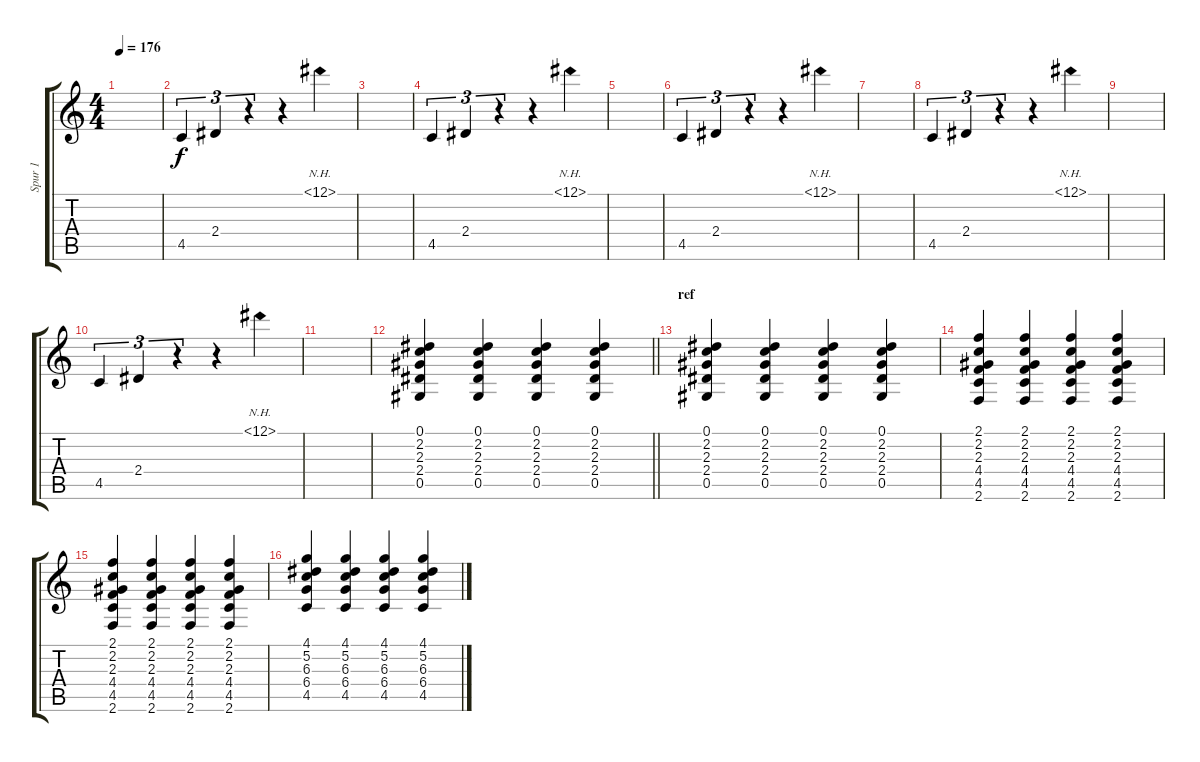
\track ("Spur 1" "Spur 1") {instrument overdrivenguitar}
\staff {score tabs}
\tuning (Eb4 Bb3 Gb3 Db3 Ab2 Eb2) {hide}
\ts (4 4)
\tempo 176
\clef g2
\ks c
|
4.5.4{tu (3 2)} 2.4.4{tu (3 2)} r.4{tu (3 2)} r.4 0.1{nh}.4 |
|
4.5.4{tu (3 2)} 2.4.4{tu (3 2)} r.4{tu (3 2)} r.4 0.1{nh}.4 |
|
4.5.4{tu (3 2)} 2.4.4{tu (3 2)} r.4{tu (3 2)} r.4 0.1{nh}.4 |
|
4.5.4{tu (3 2)} 2.4.4{tu (3 2)} r.4{tu (3 2)} r.4 0.1{nh}.4 |
|
4.5.4{tu (3 2)} 2.4.4{tu (3 2)} r.4{tu (3 2)} r.4 0.1{nh}.4 |
|
\barLineRight lightlight
(0.1 2.2 2.3 2.4 0.5).4 (0.1 2.2 2.3 2.4 0.5).4 (0.1 2.2 2.3 2.4 0.5).4 (0.1 2.2 2.3 2.4 0.5).4 |
\section ("" "ref")
(0.1 2.2 2.3 2.4 0.5).4 (0.1 2.2 2.3 2.4 0.5).4 (0.1 2.2 2.3 2.4 0.5).4 (0.1 2.2 2.3 2.4 0.5).4 |
(2.1 2.2 2.3 4.4 4.5 2.6).4 (2.1 2.2 2.3 4.4 4.5 2.6).4 (2.1 2.2 2.3 4.4 4.5 2.6).4 (2.1 2.2 2.3 4.4 4.5 2.6).4 |
(2.1 2.2 2.3 4.4 4.5 2.6).4 (2.1 2.2 2.3 4.4 4.5 2.6).4 (2.1 2.2 2.3 4.4 4.5 2.6).4 (2.1 2.2 2.3 4.4 4.5 2.6).4 |
(4.1 5.2 6.3 6.4 4.5).4 (4.1 5.2 6.3 6.4 4.5).4 (4.1 5.2 6.3 6.4 4.5).4 (4.1 5.2 6.3 6.4 4.5).4
